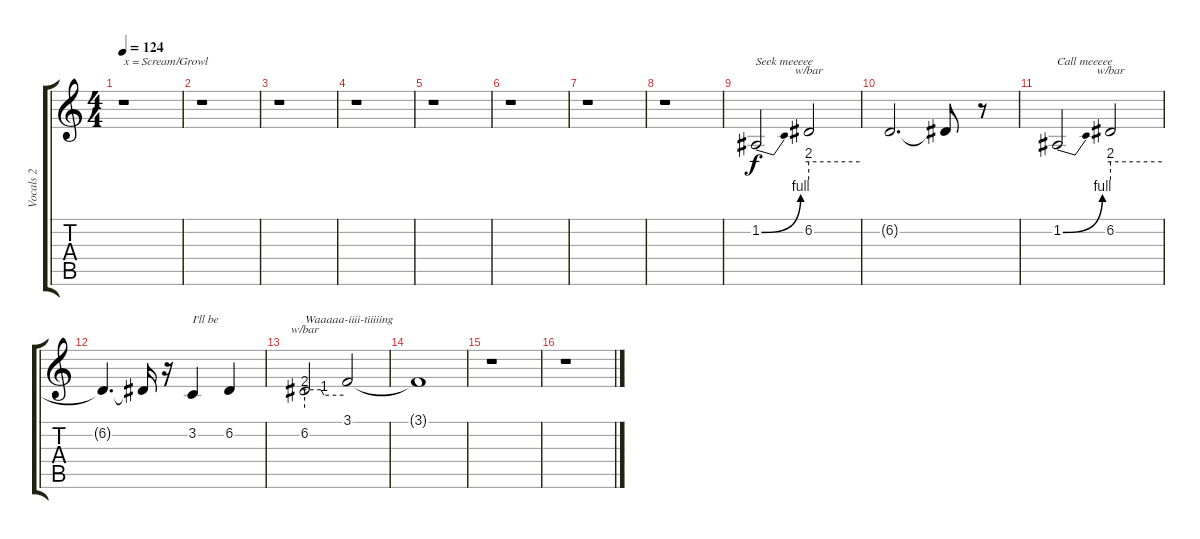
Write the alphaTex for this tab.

\track ("Vocals 2" "Vocals 2") {instrument oboe}
\staff {score tabs}
\tuning (D4 A3 F3 C3 G2 C2) {hide}
\ts (4 4)
\tempo 124
\clef g2
\ks c
r.1{txt "x = Scream/Growl" dy f instrument oboe} |
r.1 |
r.1 |
r.1 |
r.1 |
r.1 |
r.1 |
r.1 |
1.2{be (bend 0 0 60 4)}.2{txt "Seek meeeee"} 6.2.2{tbe (custom default 0 0 0 8 60 8)} |
6.2{t}.2{d} 6.2{t}.8 r.8 |
1.2{be (bend 0 0 60 4)}.2{txt "Call meeeee"} 6.2.2{tbe (custom default 0 0 0 8 60 8)} |
6.2{t}.4{d} 6.2{t}.16 r.16 3.2.4{txt "I'll be"} 6.2.4 |
6.2.2{tbe (custom default 0 0 0 8 25 8 30 4 60 4) txt "Waaaaa-iiii-tiiiiing"} 3.1.2 |
3.1{t}.1 |
r.1 |
r.1
